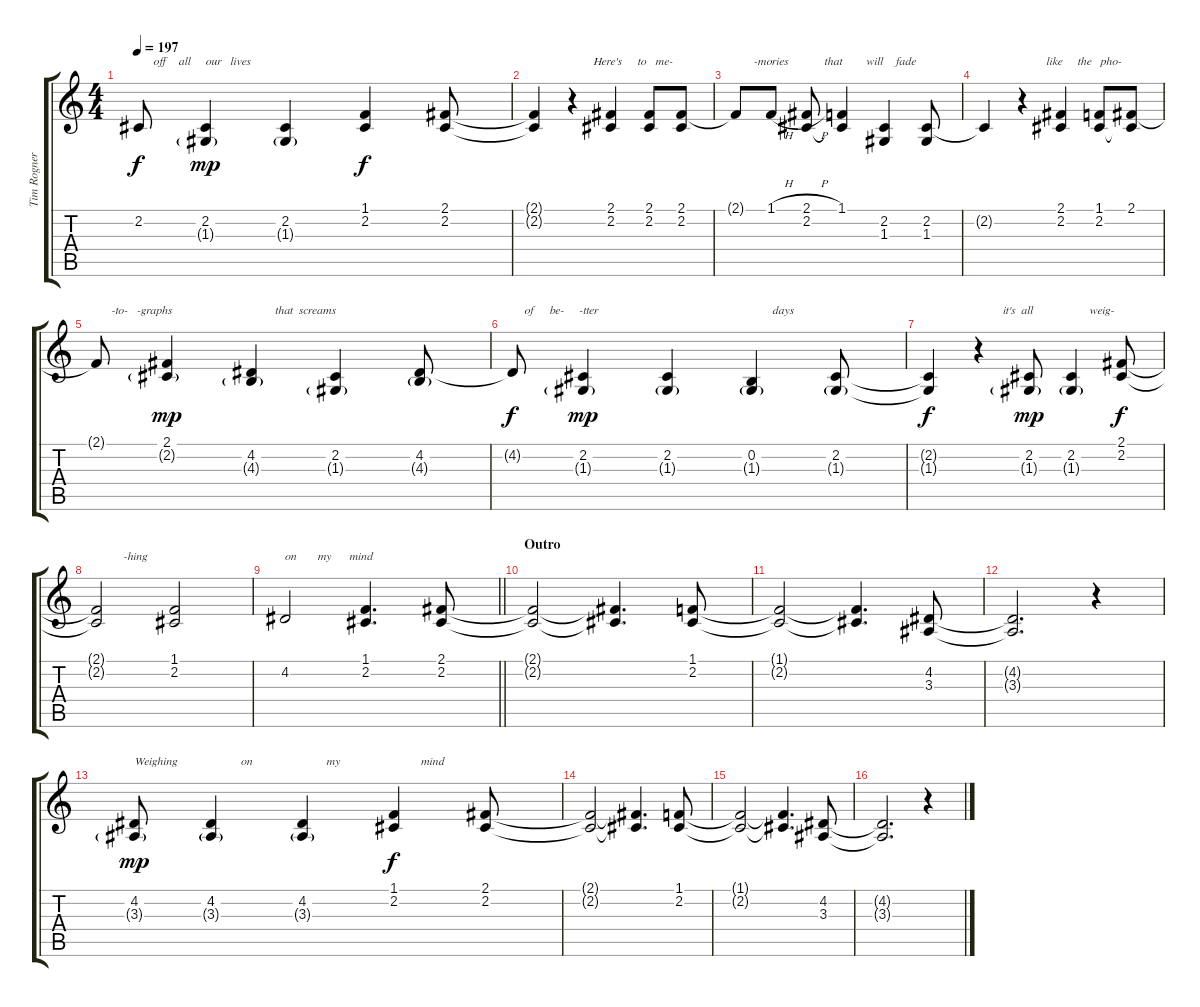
\track ("Tim Rogner - Vocals" "Tim Rogner") {instrument altosax}
\staff {score tabs}
\tuning (E4 B3 G3 D3 A2 E2) {hide}
\ts (4 4)
\tempo 197
\clef g2
\ks c
2.2{t}.8{txt "     off    all     our   lives   " dy f} (2.2 1.3{g}).4{dy mp} (2.2 1.3{g}).4 (1.1 2.2).4{dy f} (2.1 2.2).8 |
(2.1{t} 2.2{t}).4 r.4{txt "       Here's"} (2.1 2.2).4{txt "         to   me-"} (2.1 2.2).8 (2.1 2.2).8 |
2.1{t}.8{txt "      -mories"} 1.1{h}.8 (2.1{h} 2.2).8{txt "      that"} (1.1 2.2{t}).4{txt "        will    fade"} (2.2 1.3).4 (2.2 1.3).8 |
2.2{t}.4 r.4{txt "        like     the   pho-"} (2.1 2.2).4 (1.1 2.2).8 (2.1 2.2{t}).8 |
2.1{t}.8{txt "     -to-   -graphs"} (2.1 2.2{g}).4{dy mp} (4.2 4.3{g}).4{txt "        that  screams"} (2.2 1.3{g}).4 (4.2 4.3{g}).8 |
4.2{t}.8{txt "    of     be-     -tter" dy f} (2.2 1.3{g}).4{dy mp} (2.2 1.3{g}).4 (0.2 1.3{g}).4{txt "       days"} (2.2 1.3{g}).8 |
(2.2{t} 1.3{t}).4{dy f} r.4{txt "        it's  all"} (2.2 1.3{g}).8{dy mp} (2.2 1.3{g}).4{txt "      weig-"} (2.1 2.2).8{dy f} |
(2.1{t} 2.2{t}).2{txt "         -hing"} (1.1 2.2).2 |
\barLineRight lightlight
4.2.2{txt "on       my      mind"} (1.1 2.2).4{d} (2.1 2.2).8 |
\section ("" "Outro")
(2.1{t} 2.2{t}).2 (2.1{t} 2.2{t}).4{d} (1.1 2.2).8 |
(1.1{t} 2.2{t}).2 (1.1{t} 2.2{t}).4{d} (4.2 3.3).8 |
(4.2{t} 3.3{t}).2{d} r.4 |
(4.2 3.3{g}).8{txt "Weighing" dy mp} (4.2 3.3{g}).4{txt "          on"} (4.2 3.3{g}).4{txt "        my"} (1.1 2.2).4{txt "         mind" dy f} (2.1 2.2).8 |
(2.1{t} 2.2{t}).2 (2.1{t} 2.2{t}).4{d} (1.1 2.2).8 |
(1.1{t} 2.2{t}).2 (1.1{t} 2.2{t}).4{d} (4.2 3.3).8 |
(4.2{t} 3.3{t}).2{d} r.4
